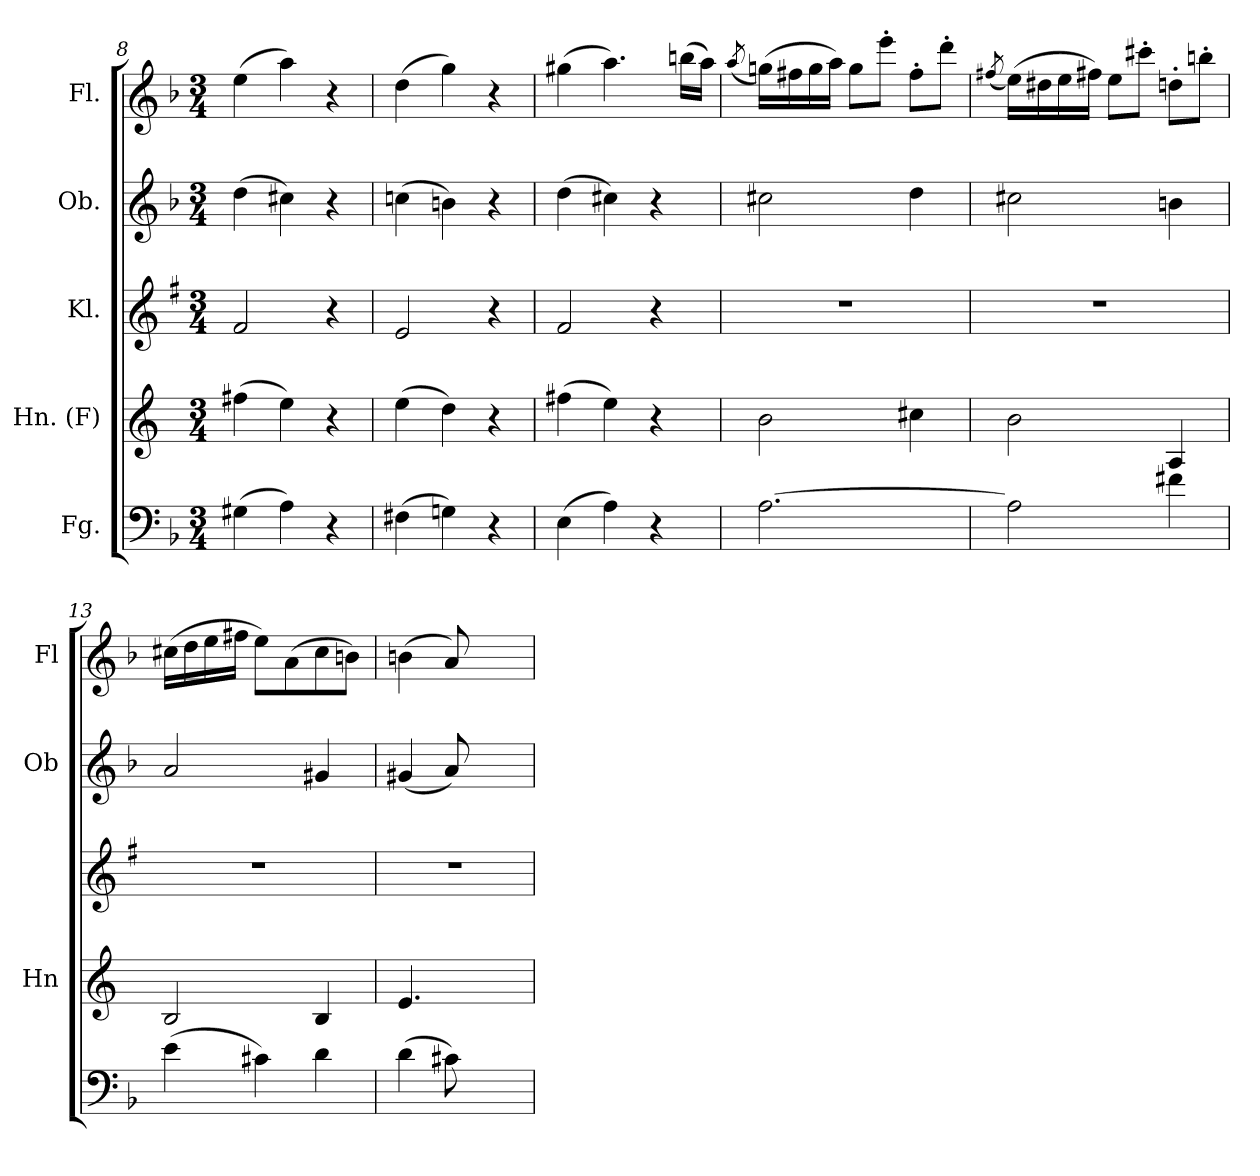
**kern	**kern	**kern	**kern	**kern
*part5	*part4	*part3	*part2	*part1
*staff5	*staff4	*staff3	*staff2	*staff1
*I"Fg.	*I"Hn. (F)	*I"Kl.	*I"Ob.	*I"Fl.
*	*I'Hn	*	*I'Ob	*I'Fl
*clefF4	*clefG2	*clefG2	*clefG2	*clefG2
*	*ITrd4c7	*ITrd1c2	*	*
*k[b-]	*k[b-]	*k[b-]	*k[b-]	*k[b-]
*F:	*	*F:	*F:	*F:
*M3/4	*M3/4	*M3/4	*M3/4	*M3/4
=8	=8	=8	=8	=8
(>4G#X\	(>4bn\	2e/	(>4dd\	(>4ee\
4A\)	4a\)	.	4cc#X\)	4aa\)
4r	4r	4r	4r	4r
!!LO:LB:g=z
=9	=9	=9	=9	=9
(>4F#X\	(>4a\	2d/	(>4ccn\	(>4dd\
4Gn\)	4g\)	.	4bn\)	4gg\)
4r	4r	4r	4r	4r
=10	=10	=10	=10	=10
(>4E\	(>4bn\	2e/	(>4dd\	(>4gg#X\
4A\)	4a\)	.	4cc#X\)	4.aa\)
4r	4r	4r	4r	.
.	.	.	.	(>16bbn\LL
.	.	.	.	16aa\JJ)
=11	=11	=11	=11	=11
.	.	.	.	(>8qaa/
[2.A\	2e\	2.r	2cc#X\	(>16ggn\LL)
.	.	.	.	16ff#X\
.	.	.	.	16gg\
.	.	.	.	16aa\JJ)
.	.	.	.	8gg\L
.	.	.	.	8eee'\J
.	4f#X\	.	4dd\	8ff#'\L
.	.	.	.	8ddd'\J
=12	=12	=12	=12	=12
.	.	.	.	(>8qff#X/
2A\]	2e\	2.r	2cc#X\	(>16ee\LL)
.	.	.	.	16dd#X\
.	.	.	.	16ee\
.	.	.	.	16ff#\JJ)
.	.	.	.	8ee\L
.	.	.	.	8ccc#X'\J
4f#X\	4D/	.	4bn\	8ddn'\L
.	.	.	.	8bbn'\J
=13	=13	=13	=13	=13
(>4e\	2E/	2.r	2a/	(>16cc#X\LL
.	.	.	.	16dd\
.	.	.	.	16ee\
.	.	.	.	16ff#X\JJ
4c#X\)	.	.	.	8ee\L)
.	.	.	.	(>8a\
4d\	4E/	.	4g#X/	8cc#\
.	.	.	.	8bn\J)
=14	=14	=14	=14	=14
(>4d\	4.A/	2.r	(<4g#X/	(>4bn\
8c#X\)	.	.	8a/)	8a/)
4.ryy	4.ryy	.	4.ryy	4.ryy
=	=	=	=	=
*-	*-	*-	*-	*-
